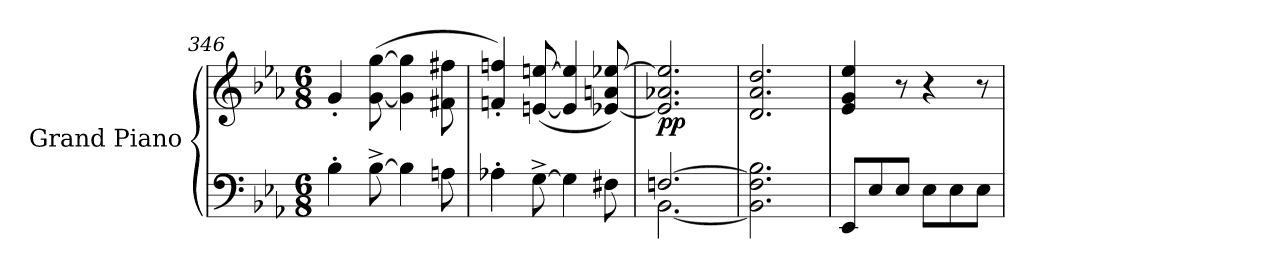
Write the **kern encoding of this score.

**kern	**kern	**dynam
*part1	*part1	*part1
*staff2	*staff1	*staff1/2
*I"Grand Piano	*	*
*I'Pno.	*	*
*clefF4	*clefG2	*
*k[b-e-a-]	*k[b-e-a-]	*
*M6/8	*M6/8	*
=346	=346	=346
4B-'\	4g'/	.
[8B-^\	([8g\ [8gg\	.
4B-\]	4g\] 4gg\]	.
8An\	8f#X\ 8ff#X\	.
=347	=347	=347
4A-X'\	4fn/' 4ffn/')	.
[8G^\	([8en/ [8een/	.
4G\]	4e/] 4ee/]	.
8F#X\	[8e-X/ 8an/ [8ee-X/)	.
=348	=348	=348
*^	*	*
!	!	!	!LO:DY:b
[2.Fn/	[2.BB-\	2.e-/] 2.a-X/ 2.ee-/]	pp
*v	*v	*	*
!!LO:LB:g=z
=349	=349	=349
2.BB-\] 2.F\] 2.B-\	2.d/ 2.a-/ 2.dd/	.
=350	=350	=350
8EE-/L	4e-/ 4g/ 4ee-/	.
8E-/	.	.
8E-/J	8r	.
8E-\L	4r	.
8E-\	.	.
8E-\J	8r	.
=	=	=
*-	*-	*-
